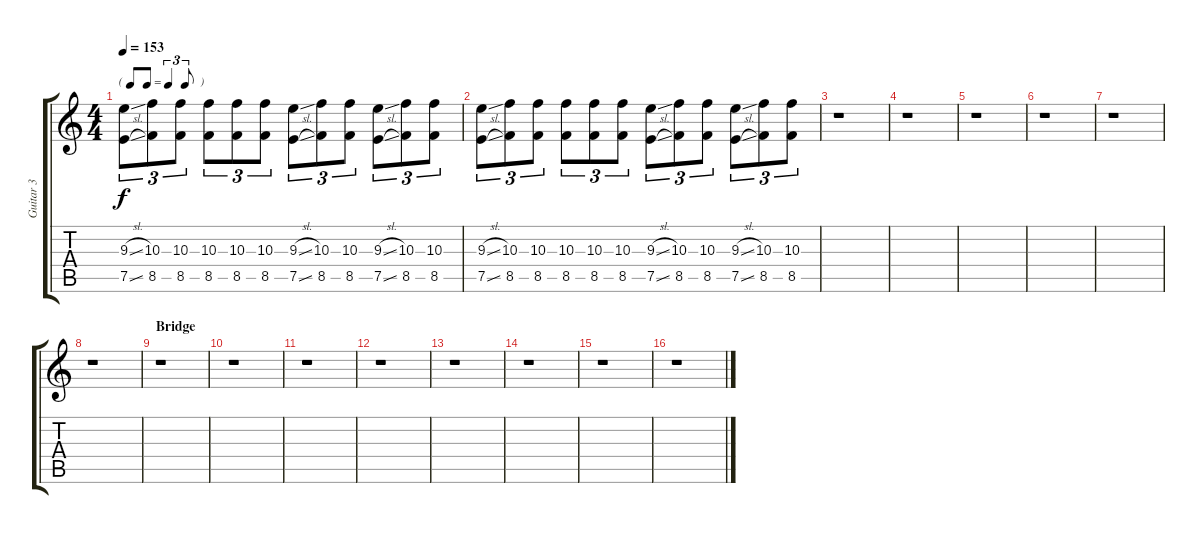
\track ("Guitar 3" "Guitar 3") {instrument overdrivenguitar}
\staff {score tabs}
\tuning (E4 B3 G3 D3 A2 D2) {hide}
\ts (4 4)
\tf triplet8th
\tempo 153
\clef g2
\ks c
(9.3{sl} 7.5{sl}).8{tu (3 2) dy f volume 9} (10.3 8.5).8{tu (3 2)} (10.3 8.5).8{tu (3 2)} (10.3 8.5).8{tu (3 2)} (10.3 8.5).8{tu (3 2)} (10.3 8.5).8{tu (3 2)} (9.3{sl} 7.5{sl}).8{tu (3 2)} (10.3 8.5).8{tu (3 2)} (10.3 8.5).8{tu (3 2)} (9.3{sl} 7.5{sl}).8{tu (3 2)} (10.3 8.5).8{tu (3 2)} (10.3 8.5).8{tu (3 2)} |
(9.3{sl} 7.5{sl}).8{tu (3 2) volume 9} (10.3 8.5).8{tu (3 2)} (10.3 8.5).8{tu (3 2)} (10.3 8.5).8{tu (3 2)} (10.3 8.5).8{tu (3 2)} (10.3 8.5).8{tu (3 2)} (9.3{sl} 7.5{sl}).8{tu (3 2)} (10.3 8.5).8{tu (3 2)} (10.3 8.5).8{tu (3 2)} (9.3{sl} 7.5{sl}).8{tu (3 2)} (10.3 8.5).8{tu (3 2)} (10.3 8.5).8{tu (3 2)} |
r.1 |
r.1 |
r.1 |
r.1 |
r.1 |
r.1 |
\section ("" "Bridge")
r.1 |
r.1 |
r.1 |
r.1 |
r.1 |
r.1 |
r.1 |
r.1
